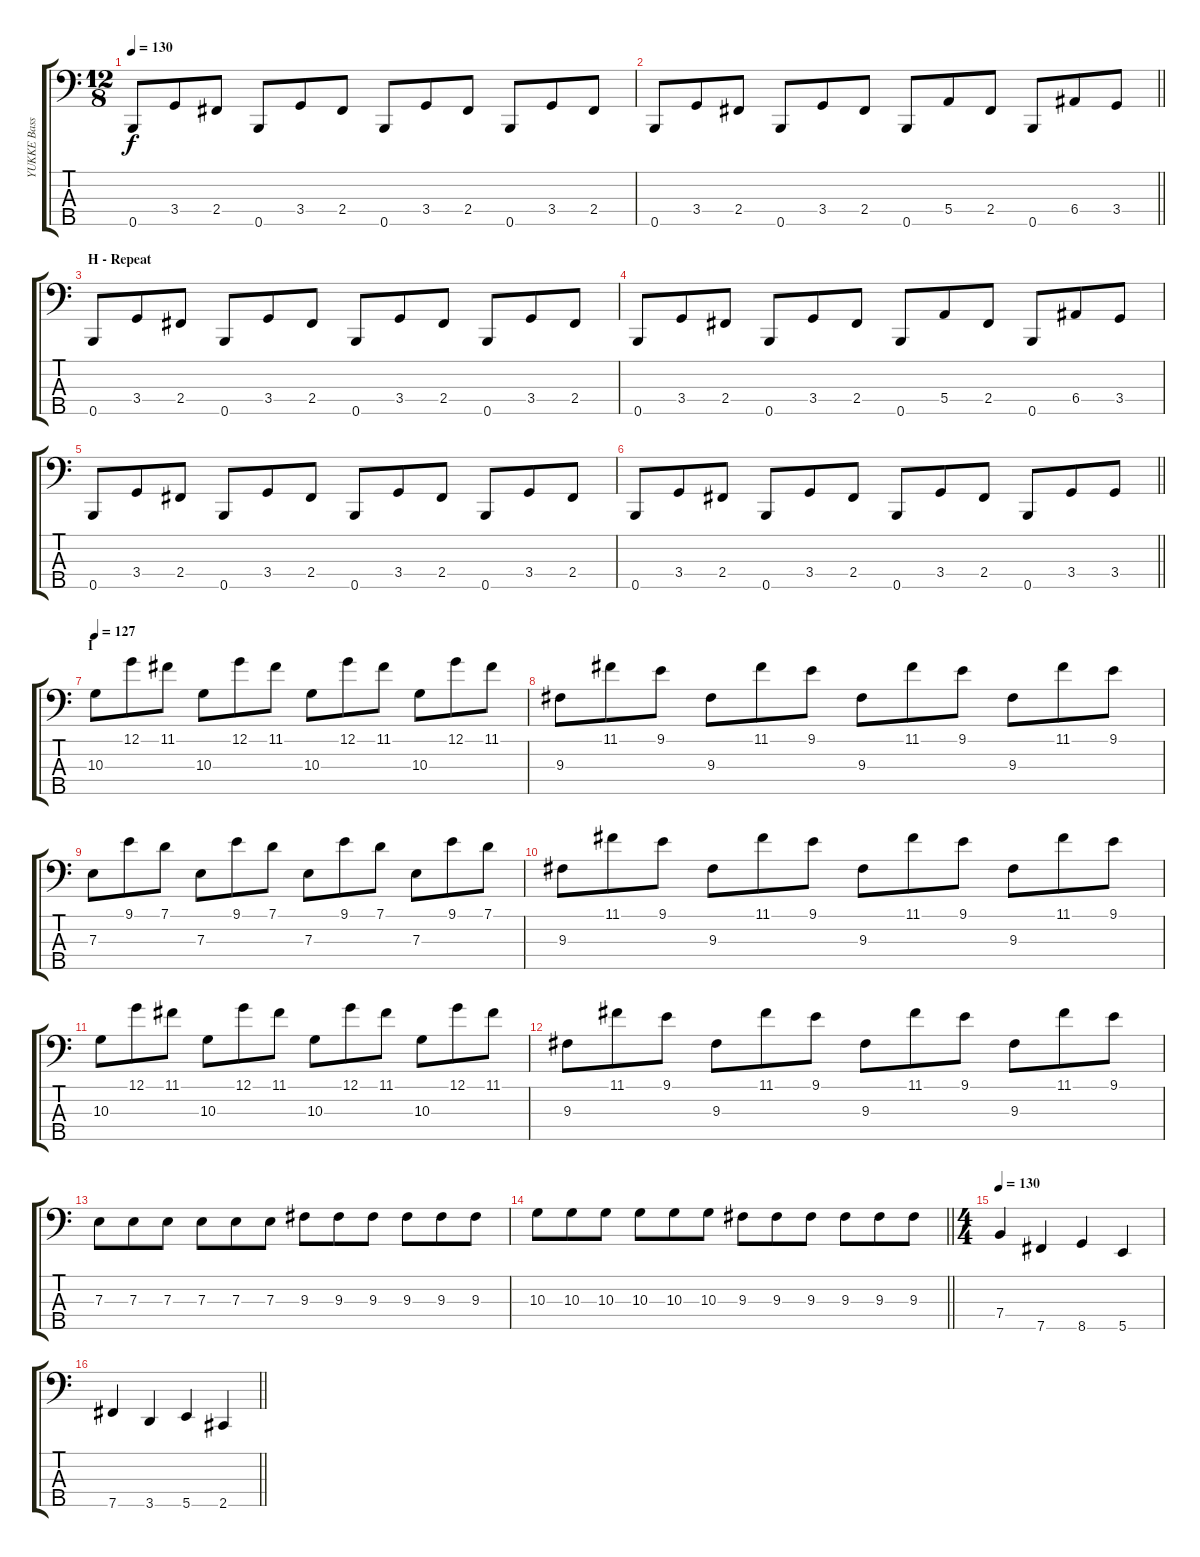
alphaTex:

\track ("YUKKE Bass" "YUKKE Bass") {instrument electricbassfinger}
\staff {score tabs}
\tuning (G2 D2 A1 E1 B0) {hide}
\ts (12 8)
\tempo 130
\clef f4
\ks c
0.5.8{dy f} 3.4.8 2.4.8 0.5.8 3.4.8 2.4.8 0.5.8 3.4.8 2.4.8 0.5.8 3.4.8 2.4.8 |
\barLineRight lightlight
0.5.8 3.4.8 2.4.8 0.5.8 3.4.8 2.4.8 0.5.8 5.4.8 2.4.8 0.5.8 6.4.8 3.4.8 |
\section ("" "H - Repeat")
0.5.8 3.4.8 2.4.8 0.5.8 3.4.8 2.4.8 0.5.8 3.4.8 2.4.8 0.5.8 3.4.8 2.4.8 |
0.5.8 3.4.8 2.4.8 0.5.8 3.4.8 2.4.8 0.5.8 5.4.8 2.4.8 0.5.8 6.4.8 3.4.8 |
0.5.8 3.4.8 2.4.8 0.5.8 3.4.8 2.4.8 0.5.8 3.4.8 2.4.8 0.5.8 3.4.8 2.4.8 |
\barLineRight lightlight
0.5.8 3.4.8 2.4.8 0.5.8 3.4.8 2.4.8 0.5.8 3.4.8 2.4.8 0.5.8 3.4.8 3.4.8 |
\section ("" "I")
\tempo 127
10.3.8 12.1.8 11.1.8 10.3.8 12.1.8 11.1.8 10.3.8 12.1.8 11.1.8 10.3.8 12.1.8 11.1.8 |
9.3.8 11.1.8 9.1.8 9.3.8 11.1.8 9.1.8 9.3.8 11.1.8 9.1.8 9.3.8 11.1.8 9.1.8 |
7.3.8 9.1.8 7.1.8 7.3.8 9.1.8 7.1.8 7.3.8 9.1.8 7.1.8 7.3.8 9.1.8 7.1.8 |
9.3.8 11.1.8 9.1.8 9.3.8 11.1.8 9.1.8 9.3.8 11.1.8 9.1.8 9.3.8 11.1.8 9.1.8 |
10.3.8 12.1.8 11.1.8 10.3.8 12.1.8 11.1.8 10.3.8 12.1.8 11.1.8 10.3.8 12.1.8 11.1.8 |
9.3.8 11.1.8 9.1.8 9.3.8 11.1.8 9.1.8 9.3.8 11.1.8 9.1.8 9.3.8 11.1.8 9.1.8 |
7.3.8 7.3.8 7.3.8 7.3.8 7.3.8 7.3.8 9.3.8 9.3.8 9.3.8 9.3.8 9.3.8 9.3.8 |
\barLineRight lightlight
10.3.8 10.3.8 10.3.8 10.3.8 10.3.8 10.3.8 9.3.8 9.3.8 9.3.8 9.3.8 9.3.8 9.3.8 |
\ts (4 4)
\section ("" "")
\tempo 130
7.4.4 7.5.4 8.5.4 5.5.4 |
\barLineRight lightlight
7.5.4 3.5.4 5.5.4 2.5.4
